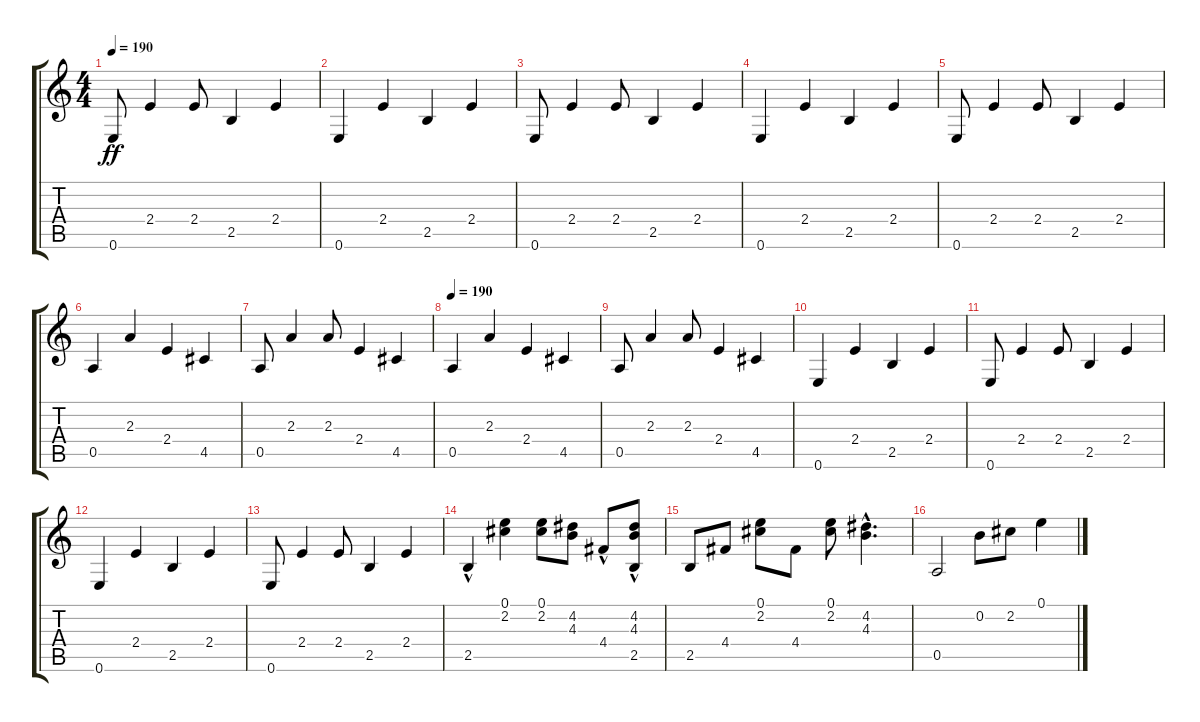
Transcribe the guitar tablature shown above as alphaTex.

\track "" {instrument acousticbass}
\staff {score tabs}
\tuning (E4 B3 G3 D3 A2 E2) {hide}
\ts (4 4)
\tempo 190
\clef g2
\ks c
0.6.8{dy ff} 2.4.4 2.4.8 2.5.4 2.4.4 |
0.6.4 2.4.4 2.5.4 2.4.4 |
0.6.8 2.4.4 2.4.8 2.5.4 2.4.4 |
0.6.4 2.4.4 2.5.4 2.4.4 |
0.6.8 2.4.4 2.4.8 2.5.4 2.4.4 |
0.5.4 2.3.4 2.4.4 4.5.4 |
0.5.8 2.3.4 2.3.8 2.4.4 4.5.4 |
\tempo 190
0.5.4 2.3.4 2.4.4 4.5.4 |
0.5.8 2.3.4 2.3.8 2.4.4 4.5.4 |
0.6.4 2.4.4 2.5.4 2.4.4 |
0.6.8 2.4.4 2.4.8 2.5.4 2.4.4 |
0.6.4 2.4.4 2.5.4 2.4.4 |
0.6.8 2.4.4 2.4.8 2.5.4 2.4.4 |
2.5{hac}.4 (0.1 2.2).4 (0.1 2.2).8 (4.2 4.3).8 4.4{hac}.8 (4.2{hac} 4.3{hac} 2.5).8 |
2.5.8 4.4.8 (0.1 2.2).8 4.4.8 (0.1 2.2).8 (4.2{hac} 4.3{hac}).4{d} |
0.5.2 0.2.8{instrument distortionguitar} 2.2.8 0.1.4
